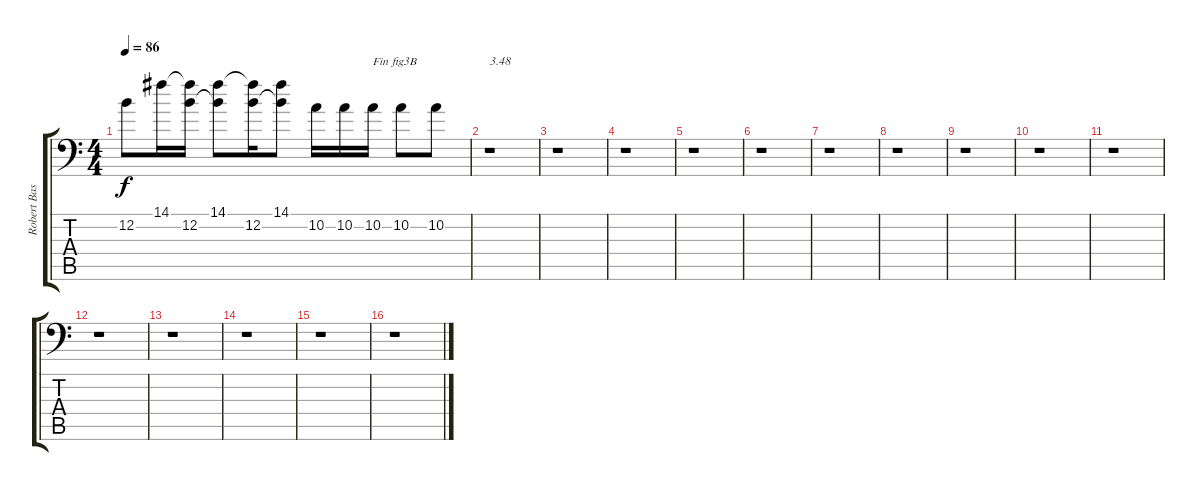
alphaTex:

\track ("Robert BasseVI" "Robert Bas") {instrument electricbasspick}
\staff {score tabs}
\tuning (E3 B2 G2 D2 A1 E1) {hide}
\ts (4 4)
\tempo 86
\clef f4
\ks c
12.2.8{dy f} 14.1.16 (14.1{t} 12.2).16 (14.1 12.2{t}).8 (14.1{t} 12.2).16 (14.1 12.2{t}).8 10.2.16 10.2.16 10.2.16{txt "Fin fig3B"} 10.2.8 10.2.8 |
r.1{txt "3.48"} |
r.1 |
r.1 |
r.1 |
r.1 |
r.1 |
r.1 |
r.1 |
r.1 |
r.1 |
r.1 |
r.1 |
r.1 |
r.1 |
r.1
